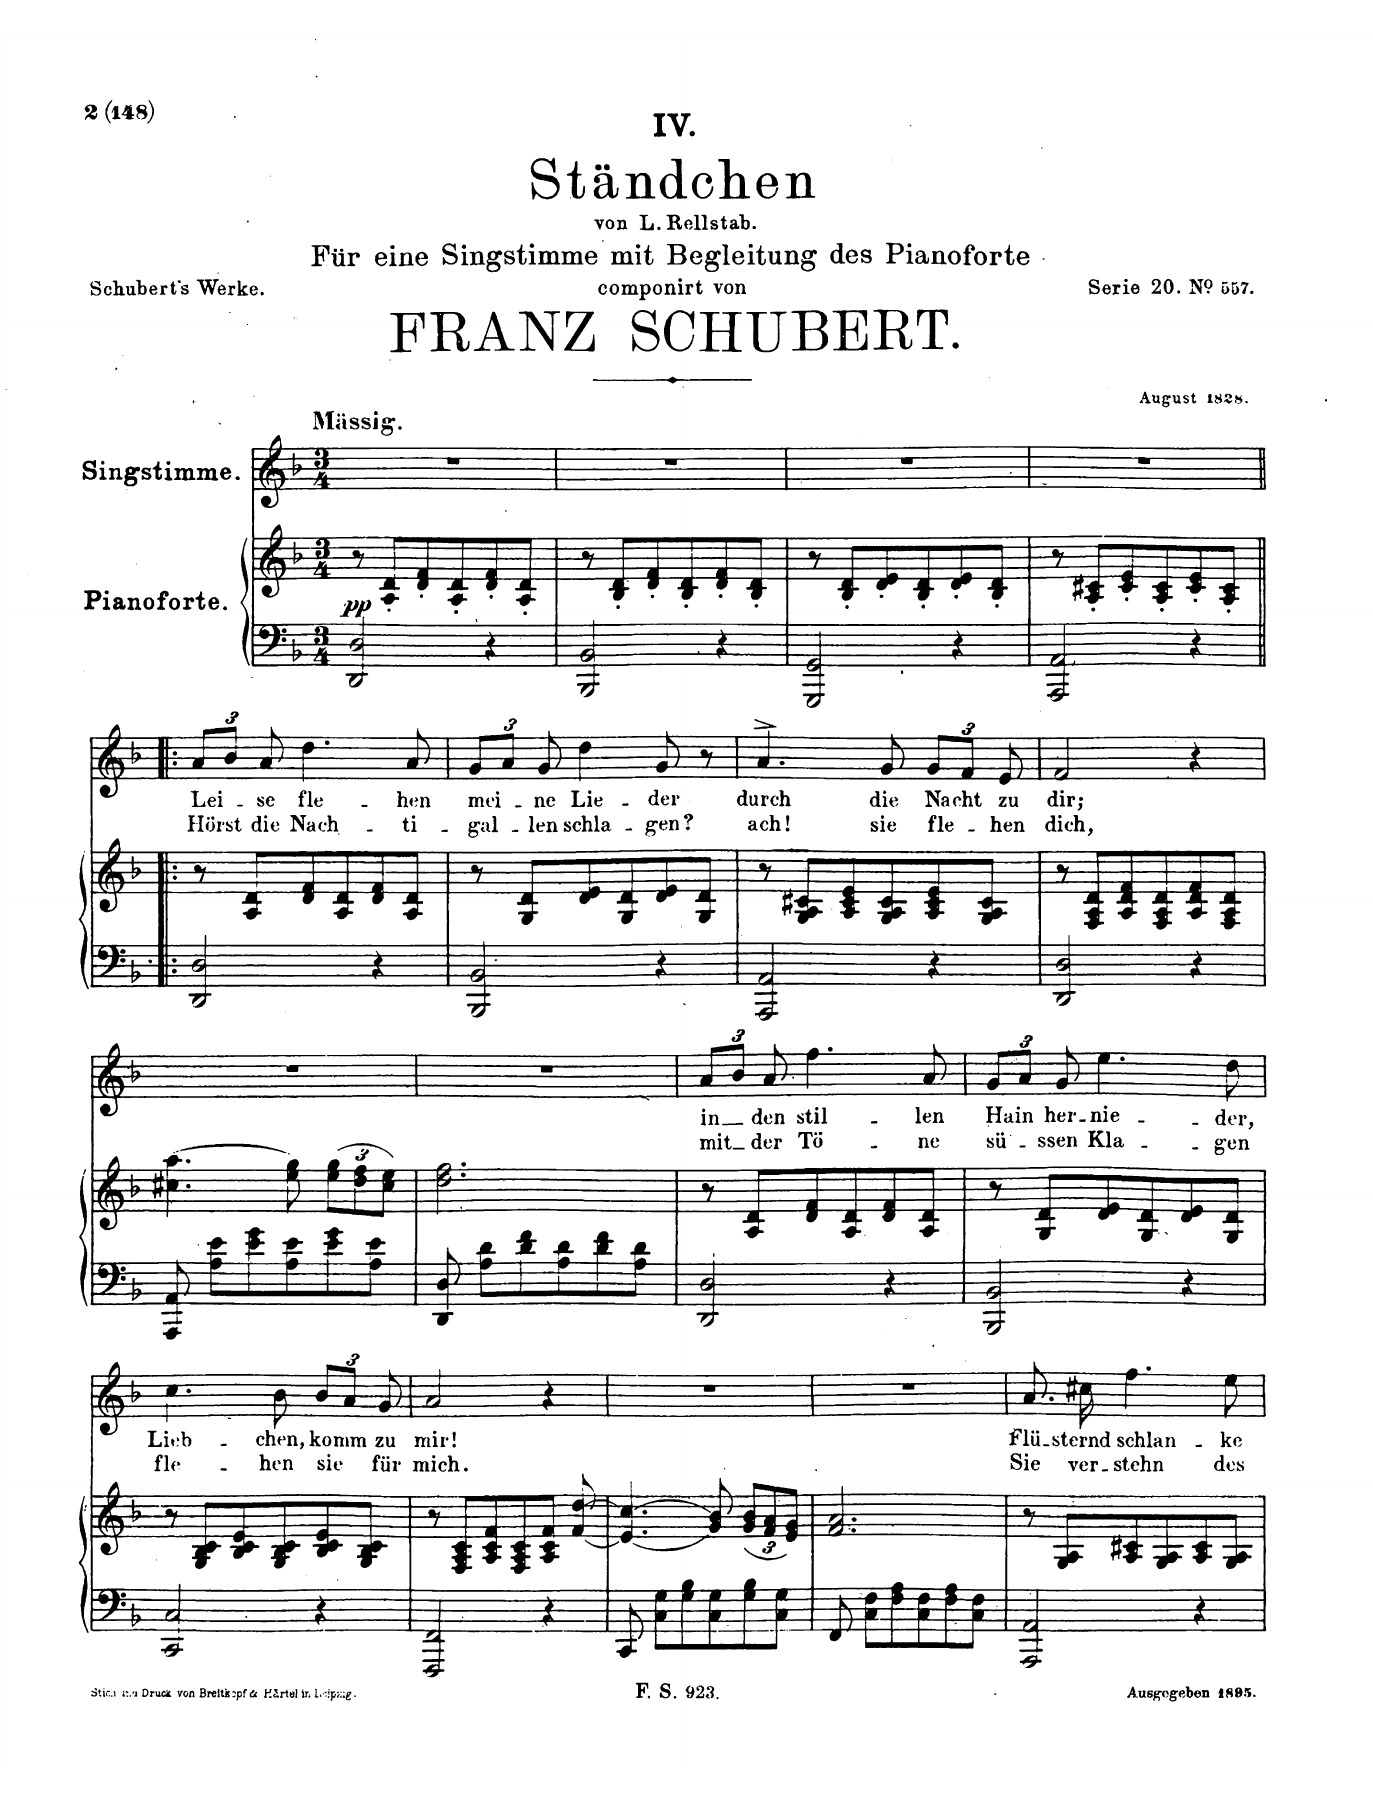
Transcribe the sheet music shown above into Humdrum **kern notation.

**kern	**kern	**dynam	**kern	**text	**text
*part2	*part2	*part2	*part1	*part1	*part1
*staff3	*staff2	*staff2/3	*staff1	*staff1	*staff1
*I"Piano	*	*	*I"Voice	*	*
*I'Pno	*	*	*	*	*
*clefF4	*clefG2	*	*clefG2	*	*
*k[b-]	*k[b-]	*	*k[b-]	*	*
*M3/4	*M3/4	*	*M3/4	*	*
=1	=1	=1	=1	=1	=1
!	!	!	!LO:TX:a:B:t=Mässig	!	!
!	!	!LO:DY:b	!	!	!
2DD/ 2D/	8r	pp	2.r	.	.
.	8A/' 8d/'L	.	.	.	.
.	8d/' 8f/'	.	.	.	.
.	8A/' 8d/'	.	.	.	.
4r	8d/' 8f/'	.	.	.	.
.	8A/' 8d/'J	.	.	.	.
=2	=2	=2	=2	=2	=2
2BBB-/ 2BB-/	8r	.	2.r	.	.
.	8B-/' 8d/'L	.	.	.	.
.	8d/' 8f/'	.	.	.	.
.	8B-/' 8d/'	.	.	.	.
4r	8d/' 8f/'	.	.	.	.
.	8B-/' 8d/'J	.	.	.	.
=3	=3	=3	=3	=3	=3
2GGG/ 2GG/	8r	.	2.r	.	.
.	8B-/' 8d/'L	.	.	.	.
.	8d/' 8e/'	.	.	.	.
.	8B-/' 8d/'	.	.	.	.
4r	8d/' 8e/'	.	.	.	.
.	8B-/' 8d/'J	.	.	.	.
=4	=4	=4	=4	=4	=4
2AAA/ 2AA/	8r	.	2.r	.	.
.	8A/' 8c#X/'L	.	.	.	.
.	8c#/' 8e/'	.	.	.	.
.	8A/' 8c#/'	.	.	.	.
4r	8c#/' 8e/'	.	.	.	.
.	8A/' 8c#/'J	.	.	.	.
=5!|:	=5!|:	=5!|:	=5!|:	=5!|:	=5!|:
2DD/ 2D/	8r	.	12a/L	Lei-	Hörst
.	.	.	12b-/J	.	.
.	8A/ 8d/L	.	.	.	.
.	.	.	12a/	-se	die
.	8d/ 8f/	.	4.dd\	fle-	Nach-
.	8A/ 8d/	.	.	.	.
4r	8d/ 8f/	.	.	.	.
.	8A/ 8d/J	.	8a/	-hen	-ti-
=6	=6	=6	=6	=6	=6
2BBB-/ 2BB-/	8r	.	12g/L	mei-	-gal-
.	.	.	12a/J	.	.
.	8G/ 8d/L	.	.	.	.
.	.	.	12g/	-ne	-len
.	8d/ 8e/	.	4dd\	Lie-	schla-
.	8G/ 8d/	.	.	.	.
4r	8d/ 8e/	.	8g/	-der	-gen?
.	8G/ 8d/J	.	8r	.	.
=7	=7	=7	=7	=7	=7
2AAA/ 2AA/	8r	.	4.a^/	durch	ach!
.	8G/ 8A/ 8c#X/L	.	.	.	.
.	8A/ 8c#/ 8e/	.	.	.	.
.	8G/ 8A/ 8c#/	.	8g/	die	sie
4r	8A/ 8c#/ 8e/	.	12g/L	Nacht	fle-
.	.	.	12f/J	.	.
.	8G/ 8A/ 8c#/J	.	.	.	.
.	.	.	12e/	zu	-hen
=8	=8	=8	=8	=8	=8
2DD/ 2D/	8r	.	2f/	dir;	dich,
.	8F/ 8A/ 8d/L	.	.	.	.
.	8A/ 8d/ 8f/	.	.	.	.
.	8F/ 8A/ 8d/	.	.	.	.
4r	8A/ 8d/ 8f/	.	4r	.	.
.	8F/ 8A/ 8d/J	.	.	.	.
=9	=9	=9	=9	=9	=9
8AAA/ 8AA/	(4.cc#X\ 4.aa\	.	2.r	.	.
8A\ 8e\L	.	.	.	.	.
8e\ 8g\	.	.	.	.	.
8A\ 8e\	8ee\ 8gg\)	.	.	.	.
8e\ 8g\	(12ee\ 12gg\L	.	.	.	.
.	12dd\ 12ff\	.	.	.	.
8A\ 8e\J	.	.	.	.	.
.	12cc#\ 12ee\J)	.	.	.	.
=10	=10	=10	=10	=10	=10
8DD/ 8D/	2.dd\ 2.ff\	.	2.r	.	.
8A\ 8d\L	.	.	.	.	.
8d\ 8f\	.	.	.	.	.
8A\ 8d\	.	.	.	.	.
8d\ 8f\	.	.	.	.	.
8A\ 8d\J	.	.	.	.	.
=11	=11	=11	=11	=11	=11
2DD/ 2D/	8r	.	12a/L	in-	mit
.	.	.	12b-/J	.	.
.	8A/ 8d/L	.	.	.	.
.	.	.	12a/	-den	der
.	8d/ 8f/	.	4.ff\	stil-	Tö-
.	8A/ 8d/	.	.	.	.
4r	8d/ 8f/	.	.	.	.
.	8A/ 8d/J	.	8a/	-len	-ne
=12	=12	=12	=12	=12	=12
2BBB-/ 2BB-/	8r	.	12g/L	Hain	sü-
.	.	.	12a/J	.	.
.	8G/ 8d/L	.	.	.	.
.	.	.	12g/	her-	ssen
.	8d/ 8e/	.	4.ee\	-nie-	Kla-
.	8G/ 8d/	.	.	.	.
4r	8d/ 8e/	.	.	.	.
.	8G/ 8d/J	.	8dd\	-der,	-gen
=13	=13	=13	=13	=13	=13
2CC/ 2C/	8r	.	4.cc\	Lieb-	fle-
.	8G/ 8B-/ 8c/L	.	.	.	.
.	8B-/ 8c/ 8e/	.	.	.	.
.	8G/ 8B-/ 8c/	.	8b-\	-chen,	-hen
4r	8B-/ 8c/ 8e/	.	12b-/L	komm	sie
.	.	.	12a/J	.	.
.	8G/ 8B-/ 8c/J	.	.	.	.
.	.	.	12g/	zu	für
=14	=14	=14	=14	=14	=14
2FFF/ 2FF/	8r	.	2a/	mir!	mich.
.	8F/ 8A/ 8c/L	.	.	.	.
.	8A/ 8c/ 8f/	.	.	.	.
.	8F/ 8A/ 8c/	.	.	.	.
4r	8A/ 8c/ 8f/J	.	4r	.	.
.	((>8f/ 8dd/	.	.	.	.
=15	=15	=15	=15	=15	=15
8CC/	4.e/ 4.cc/))	.	2.r	.	.
8C\ 8G\L	.	.	.	.	.
8G\ 8B-\	.	.	.	.	.
8C\ 8G\	8g/ 8b-/	.	.	.	.
*	*Xbrackettup	*	*	*	*
8G\ 8B-\	(12g/ 12b-/L	.	.	.	.
.	12f/ 12a/	.	.	.	.
8C\ 8G\J	.	.	.	.	.
.	12e/ 12g/J)	.	.	.	.
=16	=16	=16	=16	=16	=16
8FF/	2.f/ 2.a/	.	2.r	.	.
8C\ 8F\L	.	.	.	.	.
8F\ 8A\	.	.	.	.	.
8C\ 8F\	.	.	.	.	.
8F\ 8A\	.	.	.	.	.
8C\ 8F\J	.	.	.	.	.
=17	=17	=17	=17	=17	=17
2AAA/ 2AA/	8r	.	8.a/	Flüs-	Sie
.	8G/ 8A/L	.	.	.	.
.	.	.	16cc#X\	-ternd	ver-
.	8A/ 8c#X/	.	4.ff\	schlan-	-stehn
.	8G/ 8A/	.	.	.	.
4r	8A/ 8c#/	.	.	.	.
.	8G/ 8A/J	.	8ee\	-ke	des
=	=	=	=	=	=
*-	*-	*-	*-	*-	*-
